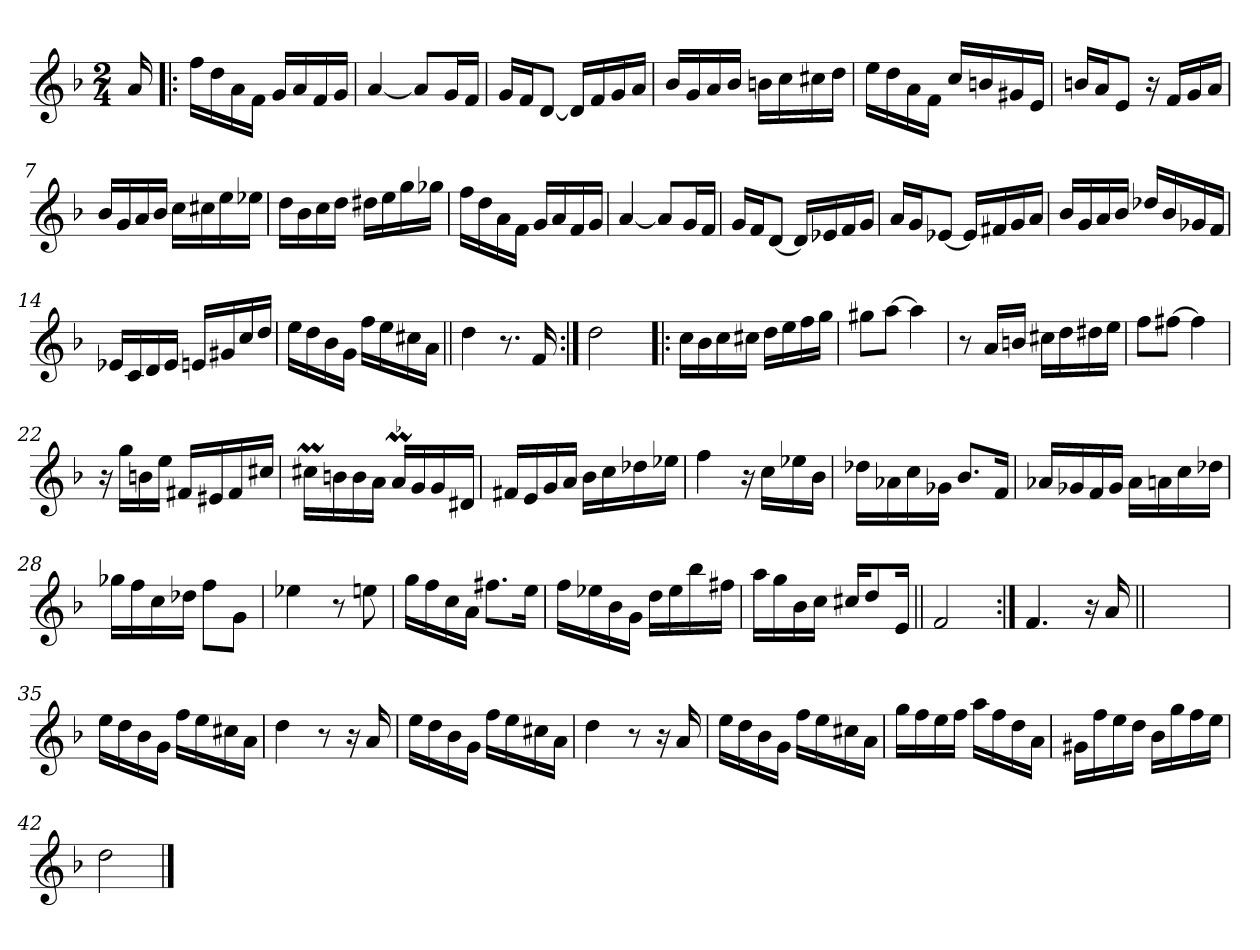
**kern
*part1
*staff1
*clefG2
*k[b-]
*F:
*M2/4
=
16a/
=1!|:
16ff\LL
16dd\
16a\
16f\JJ
16g/LL
16a/
16f/
16g/JJ
=2
[4a/
8a/L]
16g/L
16f/JJ
=3
16g/LL
16f/J
[8d/J
16d/LL]
16f/
16g/
16a/JJ
=4
16b-/LL
16g/
16a/
16b-/JJ
16bn\LL
16cc\
16cc#X\
16dd\JJ
!!LO:LB:g=z
=5
16ee\LL
16dd\
16a\
16f\JJ
16cc/LL
16bn/
16g#X/
16e/JJ
=6
16bn/LL
16a/J
8e/J
16r
16f/LL
16g/
16a/JJ
=7
16b-/LL
16g/
16a/
16b-/JJ
16cc\LL
16cc#X\
16ee\
16ee-X\JJ
=8
16dd\LL
16b-\
16cc\
16dd\JJ
16dd#X\LL
16ee\
16gg\
16gg-X\JJ
!!LO:LB:g=z
=9
16ff\LL
16dd\
16a\
16f\JJ
16g/LL
16a/
16f/
16g/JJ
=10
[4a/
8a/L]
16g/L
16f/JJ
=11
16g/LL
16f/J
[8d/J
16d/LL]
16e-X/
16f/
16g/JJ
=12
16a/LL
16g/J
[8e-X/J
16e-/LL]
16f#X/
16g/
16a/JJ
!!LO:LB:g=z
=13
16b-/LL
16g/
16a/
16b-/JJ
16dd-X/LL
16b-/
16g-X/
16f/JJ
=14
16e-X/LL
16c/
16d/
16e-/JJ
16en/LL
16g#X/
16cc/
16dd/JJ
=15
16ee\LL
16dd\
16b-\
16g\JJ
16ff\LL
16ee\
16cc#X\
16a\JJ
=16||
4dd\
8.r
16f/
!!LO:LB:g=z
=17:|!
2dd\
=18!|:
16cc\LL
16b-\
16cc\
16cc#X\JJ
16dd\LL
16ee\
16ff\
16gg\JJ
=19
8gg#X\L
[8aa\J
4aa\]
=20
8r
16a/LL
16bn/JJ
16cc#X\LL
16dd\
16dd#X\
16ee\JJ
!!LO:LB:g=z
=21
8ff\L
[8ff#X\J
4ff#\]
=22
16r
16gg\LL
16bn\
16ee\JJ
16f#X/LL
16e#X/
16f#/
16cc#X/JJ
=23
16cc#Xm\LL
16bn\
16b\
16a\JJ
16am/LL
16g/
16g/
16d#X/JJ
=24
16f#X/LL
16e/
16g/
16a/JJ
16b-\LL
16cc\
16dd-X\
16ee-X\JJ
!!LO:LB:g=z
=25
4ff\
16r
16cc\LL
16ee-X\
16b-\JJ
=26
16dd-X\LL
16a-X\
16cc\
16g-X\JJ
8.b-/L
16f/Jk
=27
16a-X/LL
16g-X/
16f/
16g-/JJ
16a-\LL
16an\
16cc\
16dd-X\JJ
=28
16gg-X\LL
16ff\
16cc\
16dd-X\JJ
8ff\L
8g\J
!!LO:LB:g=z
=29
4ee-X\
8r
8een\
=30
16gg\LL
16ff\
16cc\
16a\JJ
8.ff#X\L
16ee\Jk
=31
16ff\LL
16ee-X\
16b-\
16g\JJ
16dd\LL
16ee-\
16bb-\
16ff#X\JJ
=32
16aa\LL
16gg\
16b-\
16cc\JJ
16cc#X/KL
8dd/
16e/Jk
!!LO:LB:g=z
=33||
2f/
=34:|!
4.f/
16r
16a/
=34X1||
*stria0
2ryy
!!LO:LB:g=z
=35
*stria5
16ee\LL
16dd\
16b-\
16g\JJ
16ff\LL
16ee\
16cc#X\
16a\JJ
=36
4dd\
8r
16r
16a/
=37
16ee\LL
16dd\
16b-\
16g\JJ
16ff\LL
16ee\
16cc#X\
16a\JJ
=38
4dd\
8r
16r
16a/
!!LO:LB:g=z
=39
16ee\LL
16dd\
16b-\
16g\JJ
16ff\LL
16ee\
16cc#X\
16a\JJ
=40
16gg\LL
16ff\
16ee\
16ff\JJ
16aa\LL
16ff\
16dd\
16a\JJ
=41
16g#X\LL
16ff\
16ee\
16dd\JJ
16b-\LL
16gg\
16ff\
16ee\JJ
=42
2dd\
==
*-
